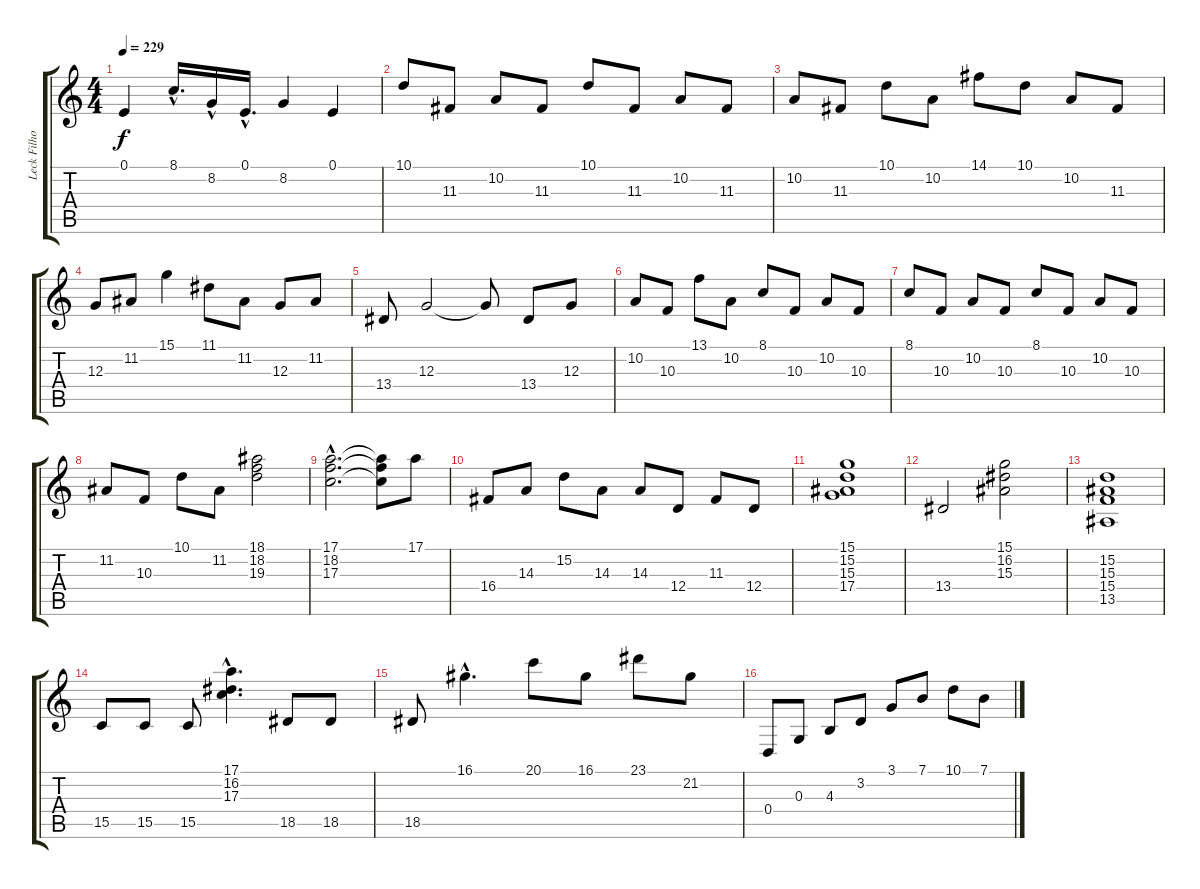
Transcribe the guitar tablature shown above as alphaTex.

\track ("Leck Filho" "Leck Filho") {instrument rockorgan}
\staff {score tabs}
\tuning (E4 B3 G3 D3 A2 E2) {hide}
\ts (4 4)
\tempo 229
\clef g2
\ks c
0.1.4{dy f} 8.1{hac}.16{d} 8.2{hac}.16 0.1{hac}.16{d} 8.2.4 0.1.4 |
10.1.8 11.3.8 10.2.8 11.3.8 10.1.8 11.3.8 10.2.8 11.3.8 |
10.2.8 11.3.8 10.1.8 10.2.8 14.1.8 10.1.8 10.2.8 11.3.8 |
12.3.8 11.2.8 15.1.4 11.1.8 11.2.8 12.3.8 11.2.8 |
13.4.8 12.3.2 12.3{t}.8 13.4.8 12.3.8 |
10.2.8 10.3.8 13.1.8 10.2.8 8.1.8 10.3.8 10.2.8 10.3.8 |
8.1.8 10.3.8 10.2.8 10.3.8 8.1.8 10.3.8 10.2.8 10.3.8 |
11.2.8 10.3.8 10.1.8 11.2.8 (18.1 18.2 19.3).2 |
(17.1{hac} 18.2{hac} 17.3{hac}).2{d} (17.1{t} 18.2{t} 17.3{t}).8 17.1.8 |
16.4.8 14.3.8 15.2.8 14.3.8 14.3.8 12.4.8 11.3.8 12.4.8 |
(15.1 15.2 15.3 17.4).1 |
13.4.2 (15.1 16.2 15.3).2 |
(15.2 15.3 15.4 13.5).1 |
15.5.8 15.5.8 15.5.8 (17.1{hac} 16.2{hac} 17.3{hac}).4{d} 18.5.8 18.5.8 |
18.5.8 16.1{hac}.4{d} 20.1.8 16.1.8 23.1.8 21.2.8 |
0.4.8 0.3.8 4.3.8 3.2.8 3.1.8 7.1.8 10.1.8 7.1.8
